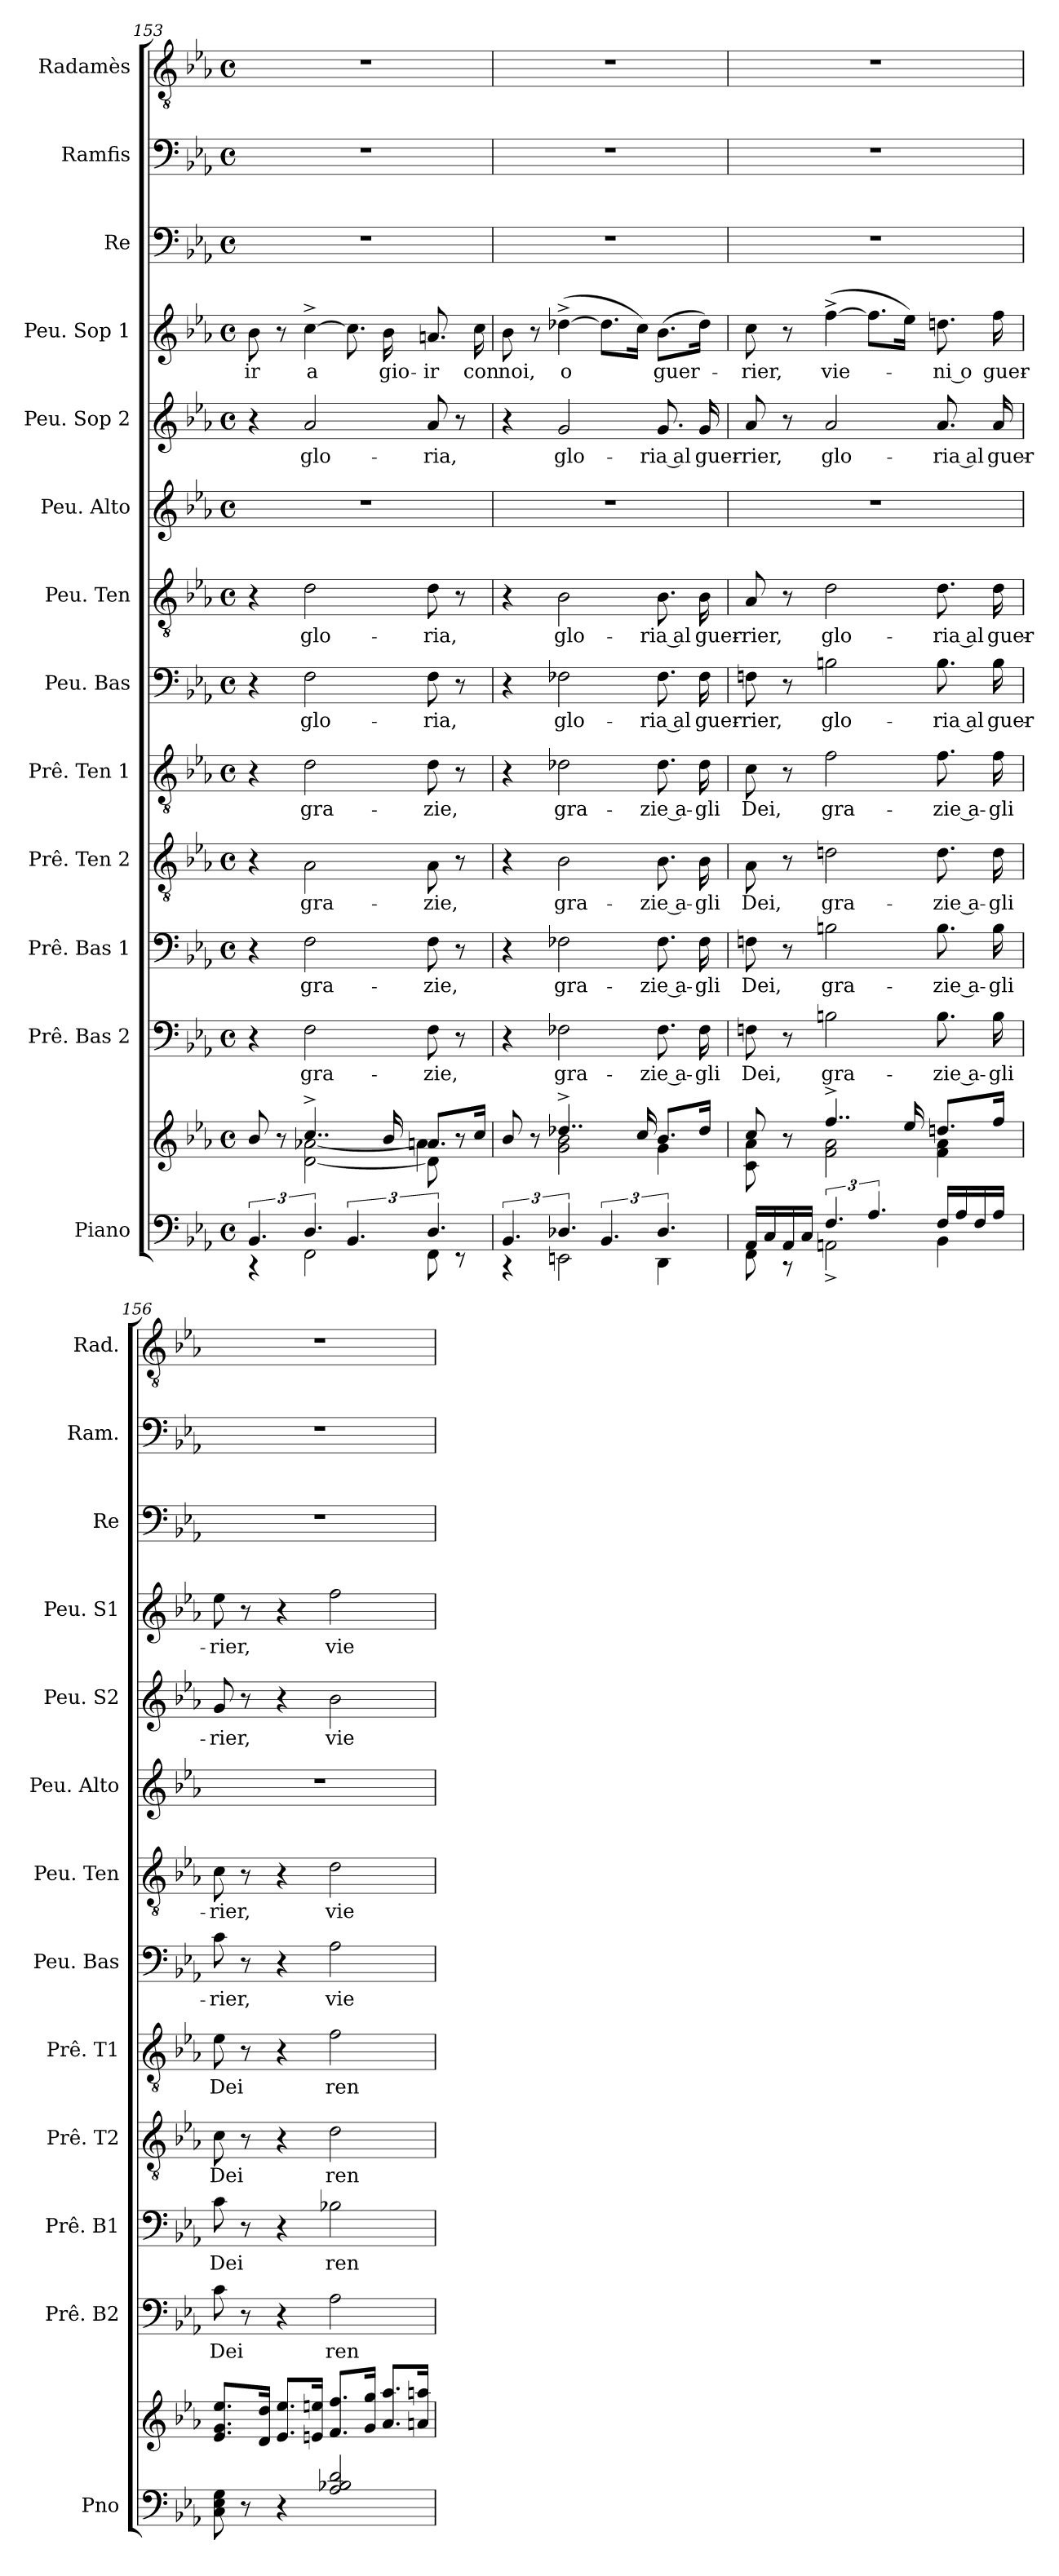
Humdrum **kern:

**kern	**kern	**kern	**text	**kern	**text	**kern	**text	**kern	**text	**kern	**text	**kern	**text	**kern	**kern	**text	**kern	**text	**kern	**kern	**kern
*part13	*part13	*part12	*part12	*part11	*part11	*part10	*part10	*part9	*part9	*part8	*part8	*part7	*part7	*part6	*part5	*part5	*part4	*part4	*part3	*part2	*part1
*staff14	*staff13	*staff12	*staff12	*staff11	*staff11	*staff10	*staff10	*staff9	*staff9	*staff8	*staff8	*staff7	*staff7	*staff6	*staff5	*staff5	*staff4	*staff4	*staff3	*staff2	*staff1
*I"Piano	*	*I"Prê. Bas 2	*	*I"Prê. Bas 1	*	*I"Prê. Ten 2	*	*I"Prê. Ten 1	*	*I"Peu. Bas	*	*I"Peu. Ten	*	*I"Peu. Alto	*I"Peu. Sop 2	*	*I"Peu. Sop 1	*	*I"Re	*I"Ramfis	*I"Radamès
*I'Pno	*	*I'Prê. B2	*	*I'Prê. B1	*	*I'Prê. T2	*	*I'Prê. T1	*	*I'Peu. Bas	*	*I'Peu. Ten	*	*I'Peu. Alto	*I'Peu. S2	*	*I'Peu. S1	*	*I'Re	*I'Ram.	*I'Rad.
*clefF4	*clefG2	*clefF4	*	*clefF4	*	*clefGv2	*	*clefGv2	*	*clefF4	*	*clefGv2	*	*clefG2	*clefG2	*	*clefG2	*	*clefF4	*clefF4	*clefGv2
*k[b-e-a-]	*k[b-e-a-]	*k[b-e-a-]	*	*k[b-e-a-]	*	*k[b-e-a-]	*	*k[b-e-a-]	*	*k[b-e-a-]	*	*k[b-e-a-]	*	*k[b-e-a-]	*k[b-e-a-]	*	*k[b-e-a-]	*	*k[b-e-a-]	*k[b-e-a-]	*k[b-e-a-]
*M4/4	*M4/4	*M4/4	*	*M4/4	*	*M4/4	*	*M4/4	*	*M4/4	*	*M4/4	*	*M4/4	*M4/4	*	*M4/4	*	*M4/4	*M4/4	*M4/4
*met(c)	*met(c)	*met(c)	*	*met(c)	*	*met(c)	*	*met(c)	*	*met(c)	*	*met(c)	*	*met(c)	*met(c)	*	*met(c)	*	*met(c)	*met(c)	*met(c)
=153	=153	=153	=153	=153	=153	=153	=153	=153	=153	=153	=153	=153	=153	=153	=153	=153	=153	=153	=153	=153	=153
*^	*^	*	*	*	*	*	*	*	*	*	*	*	*	*	*	*	*	*	*	*	*
*	*	*	*^	*	*	*	*	*	*	*	*	*	*	*	*	*	*	*	*	*	*	*	*
!	!	!	!	!	!	!	!	!	!	!	!	!	!	!	!	!	!	!	!	!	!LO:LY:b:color=#0055FF	!	!	!
6.BB-/	4r	8b-/	4ryy	2.ryy	4r	.	4r	.	4r	.	4r	.	4r	.	4r	.	1r	4r	.	8b-\	-ir	1r	1r	1r
.	.	8r	.	.	.	.	.	.	.	.	.	.	.	.	.	.	.	.	.	8r	.	.	.	.
!	!	!	!	!	!	!LO:LY:b:color=#0055FF	!	!LO:LY:b:color=#0055FF	!	!LO:LY:b:color=#0055FF	!	!LO:LY:b:color=#0055FF	!	!LO:LY:b:color=#0055FF	!	!LO:LY:b:color=#0055FF	!	!	!LO:LY:b:color=#0055FF	!	!LO:LY:b:color=#0055FF	!	!	!
6.D/	2FF\	4..cc^/	[2d\ [2a-X\	.	2F\	gra-	2F\	gra-	2A-\	gra-	2d\	gra-	2F\	glo-	2d\	glo-	.	2a-/	glo-	[4cc^\	a	.	.	.
6.BB-/	.	.	.	.	.	.	.	.	.	.	.	.	.	.	.	.	.	.	.	8.cc\]	.	.	.	.
!	!	!	!	!	!	!	!	!	!	!	!	!	!	!	!	!	!	!	!	!	!LO:LY:b:color=#0055FF	!	!	!
.	.	16b-/	.	.	.	.	.	.	.	.	.	.	.	.	.	.	.	.	.	16b-\	gio-	.	.	.
!	!	!	!	!	!	!LO:LY:b:color=#0055FF	!	!LO:LY:b:color=#0055FF	!	!LO:LY:b:color=#0055FF	!	!LO:LY:b:color=#0055FF	!	!LO:LY:b:color=#0055FF	!	!LO:LY:b:color=#0055FF	!	!	!LO:LY:b:color=#0055FF	!	!LO:LY:b:color=#0055FF	!	!	!
6.D/	8FF\	8.an/L	4a-\]	8d\]	8F\	-zie,	8F\	-zie,	8A-\	-zie,	8d\	-zie,	8F\	-ria,	8d\	-ria,	.	8a-/	-ria,	8.an/	-ir	.	.	.
.	8r	.	.	8r	8r	.	8r	.	8r	.	8r	.	8r	.	8r	.	.	8r	.	.	.	.	.	.
!	!	!	!	!	!	!	!	!	!	!	!	!	!	!	!	!	!	!	!	!	!LO:LY:b:color=#0055FF	!	!	!
.	.	16cc/Jk	.	.	.	.	.	.	.	.	.	.	.	.	.	.	.	.	.	16cc\	con	.	.	.
*	*	*	*v	*v	*	*	*	*	*	*	*	*	*	*	*	*	*	*	*	*	*	*	*	*
=154	=154	=154	=154	=154	=154	=154	=154	=154	=154	=154	=154	=154	=154	=154	=154	=154	=154	=154	=154	=154	=154	=154	=154
!	!	!	!	!	!	!	!	!	!	!	!	!	!	!	!	!	!	!	!	!LO:LY:b:color=#0055FF	!	!	!
6.BB-/	4r	8b-/	4ryy	4r	.	4r	.	4r	.	4r	.	4r	.	4r	.	1r	4r	.	8b-\	noi,	1r	1r	1r
.	.	8r	.	.	.	.	.	.	.	.	.	.	.	.	.	.	.	.	8r	.	.	.	.
!	!	!	!	!	!LO:LY:b:color=#0055FF	!	!LO:LY:b:color=#0055FF	!	!LO:LY:b:color=#0055FF	!	!LO:LY:b:color=#0055FF	!	!LO:LY:b:color=#0055FF	!	!LO:LY:b:color=#0055FF	!	!	!LO:LY:b:color=#0055FF	!	!LO:LY:b:color=#0055FF	!	!	!
6.D-X/	2EEn\	4..dd-X^/	2g\ 2b-\	2F-X\	gra-	2F-X\	gra-	2B-\	gra-	2d-X\	gra-	2F-X\	glo-	2B-\	glo-	.	2g/	glo-	(>[4dd-X^\	o	.	.	.
6.BB-/	.	.	.	.	.	.	.	.	.	.	.	.	.	.	.	.	.	.	8.dd-\L]	.	.	.	.
.	.	16cc/	.	.	.	.	.	.	.	.	.	.	.	.	.	.	.	.	16cc\Jk)	.	.	.	.
!	!	!	!	!	!LO:LY:b:color=#0055FF	!	!LO:LY:b:color=#0055FF	!	!LO:LY:b:color=#0055FF	!	!LO:LY:b:color=#0055FF	!	!LO:LY:b:color=#0055FF	!	!LO:LY:b:color=#0055FF	!	!	!LO:LY:b:color=#0055FF	!	!LO:LY:b:color=#0055FF	!	!	!
6.D-/	4DD\	8.b-/L	4g\	8.F-\	zie a-	8.F-\	zie a-	8.B-\	zie a-	8.d-\	zie a-	8.F-\	ria al	8.B-\	ria al	.	8.g/	ria al	(>8.b-\L	guer-	.	.	.
!	!	!	!	!	!LO:LY:b:color=#0055FF	!	!LO:LY:b:color=#0055FF	!	!LO:LY:b:color=#0055FF	!	!LO:LY:b:color=#0055FF	!	!LO:LY:b:color=#0055FF	!	!LO:LY:b:color=#0055FF	!	!	!LO:LY:b:color=#0055FF	!	!	!	!	!
.	.	16dd-/Jk	.	16F-\	-gli	16F-\	-gli	16B-\	-gli	16d-\	-gli	16F-\	guer-	16B-\	guer-	.	16g/	guer-	16dd-\Jk)	.	.	.	.
!!LO:PB:g=z
=155	=155	=155	=155	=155	=155	=155	=155	=155	=155	=155	=155	=155	=155	=155	=155	=155	=155	=155	=155	=155	=155	=155	=155
!	!	!	!	!	!LO:LY:b:color=#0055FF	!	!LO:LY:b:color=#0055FF	!	!LO:LY:b:color=#0055FF	!	!LO:LY:b:color=#0055FF	!	!LO:LY:b:color=#0055FF	!	!LO:LY:b:color=#0055FF	!	!	!LO:LY:b:color=#0055FF	!	!LO:LY:b:color=#0055FF	!	!	!
16AA-/LL	8FF\	8cc/	8c\ 8a-\	8Fn\	Dei,	8Fn\	Dei,	8A-\	Dei,	8c\	Dei,	8Fn\	-rier,	8A-/	-rier,	1r	8a-/	-rier,	8cc\	-rier,	1r	1r	1r
16C/	.	.	.	.	.	.	.	.	.	.	.	.	.	.	.	.	.	.	.	.	.	.	.
16AA-/	8r	8r	8ryy	8r	.	8r	.	8r	.	8r	.	8r	.	8r	.	.	8r	.	8r	.	.	.	.
16C/JJ	.	.	.	.	.	.	.	.	.	.	.	.	.	.	.	.	.	.	.	.	.	.	.
!	!	!	!	!	!LO:LY:b:color=#0055FF	!	!LO:LY:b:color=#0055FF	!	!LO:LY:b:color=#0055FF	!	!LO:LY:b:color=#0055FF	!	!LO:LY:b:color=#0055FF	!	!LO:LY:b:color=#0055FF	!	!	!LO:LY:b:color=#0055FF	!	!LO:LY:b:color=#0055FF	!	!	!
6.F/	2AAn^\	4..ff^/	2f\ 2a-\	2Bn\	gra-	2Bn\	gra-	2dn\	gra-	2f\	gra-	2Bn\	glo-	2d\	glo-	.	2a-/	glo-	(>[4ff^\	vie-	.	.	.
6.A-/	.	.	.	.	.	.	.	.	.	.	.	.	.	.	.	.	.	.	8.ff\L]	.	.	.	.
.	.	16ee-/	.	.	.	.	.	.	.	.	.	.	.	.	.	.	.	.	16ee-\Jk)	.	.	.	.
!	!	!	!	!	!LO:LY:b:color=#0055FF	!	!LO:LY:b:color=#0055FF	!	!LO:LY:b:color=#0055FF	!	!LO:LY:b:color=#0055FF	!	!LO:LY:b:color=#0055FF	!	!LO:LY:b:color=#0055FF	!	!	!LO:LY:b:color=#0055FF	!	!LO:LY:b:color=#0055FF	!	!	!
16F/LL	4BB-\	8.ddn/L	4f\ 4a-\	8.B\	zie a-	8.B\	zie a-	8.d\	zie a-	8.f\	zie a-	8.B\	ria al	8.d\	ria al	.	8.a-/	ria al	8.ddn\	ni o	.	.	.
16A-/	.	.	.	.	.	.	.	.	.	.	.	.	.	.	.	.	.	.	.	.	.	.	.
16F/	.	.	.	.	.	.	.	.	.	.	.	.	.	.	.	.	.	.	.	.	.	.	.
!	!	!	!	!	!LO:LY:b:color=#0055FF	!	!LO:LY:b:color=#0055FF	!	!LO:LY:b:color=#0055FF	!	!LO:LY:b:color=#0055FF	!	!LO:LY:b:color=#0055FF	!	!LO:LY:b:color=#0055FF	!	!	!LO:LY:b:color=#0055FF	!	!LO:LY:b:color=#0055FF	!	!	!
16A-/JJ	.	16ff/Jk	.	16B\	-gli	16B\	-gli	16d\	-gli	16f\	-gli	16B\	guer-	16d\	guer-	.	16a-/	guer-	16ff\	guer-	.	.	.
*v	*v	*	*	*	*	*	*	*	*	*	*	*	*	*	*	*	*	*	*	*	*	*	*
*	*v	*v	*	*	*	*	*	*	*	*	*	*	*	*	*	*	*	*	*	*	*	*
=156	=156	=156	=156	=156	=156	=156	=156	=156	=156	=156	=156	=156	=156	=156	=156	=156	=156	=156	=156	=156	=156
!	!	!	!LO:LY:b:color=#0055FF	!	!LO:LY:b:color=#0055FF	!	!LO:LY:b:color=#0055FF	!	!LO:LY:b:color=#0055FF	!	!LO:LY:b:color=#0055FF	!	!LO:LY:b:color=#0055FF	!	!	!LO:LY:b:color=#0055FF	!	!LO:LY:b:color=#0055FF	!	!	!
8C\ 8E-\ 8G\	8.e-/ 8.g/ 8.ee-/L	8c\	Dei	8c\	Dei	8c\	Dei	8e-\	Dei	8c\	-rier,	8c\	-rier,	1r	8g/	-rier,	8ee-\	-rier,	1r	1r	1r
8r	.	8r	.	8r	.	8r	.	8r	.	8r	.	8r	.	.	8r	.	8r	.	.	.	.
.	16d/ 16dd/Jk	.	.	.	.	.	.	.	.	.	.	.	.	.	.	.	.	.	.	.	.
4r	8.e-/ 8.ee-/L	4r	.	4r	.	4r	.	4r	.	4r	.	4r	.	.	4r	.	4r	.	.	.	.
.	16en/ 16een/Jk	.	.	.	.	.	.	.	.	.	.	.	.	.	.	.	.	.	.	.	.
!	!	!	!LO:LY:b:color=#0055FF	!	!LO:LY:b:color=#0055FF	!	!LO:LY:b:color=#0055FF	!	!LO:LY:b:color=#0055FF	!	!LO:LY:b:color=#0055FF	!	!LO:LY:b:color=#0055FF	!	!	!LO:LY:b:color=#0055FF	!	!LO:LY:b:color=#0055FF	!	!	!
2A-/ 2B-X/ 2d/	8.f/ 8.ff/L	2A-\	ren-	2B-X\	ren-	2d\	ren-	2f\	ren-	2A-\	vie-	2d\	vie-	.	2b-\	vie-	2ff\	vie-	.	.	.
.	16g/ 16gg/Jk	.	.	.	.	.	.	.	.	.	.	.	.	.	.	.	.	.	.	.	.
.	8.a-/ 8.aa-/L	.	.	.	.	.	.	.	.	.	.	.	.	.	.	.	.	.	.	.	.
.	16an/ 16aan/Jk	.	.	.	.	.	.	.	.	.	.	.	.	.	.	.	.	.	.	.	.
=	=	=	=	=	=	=	=	=	=	=	=	=	=	=	=	=	=	=	=	=	=
*-	*-	*-	*-	*-	*-	*-	*-	*-	*-	*-	*-	*-	*-	*-	*-	*-	*-	*-	*-	*-	*-
